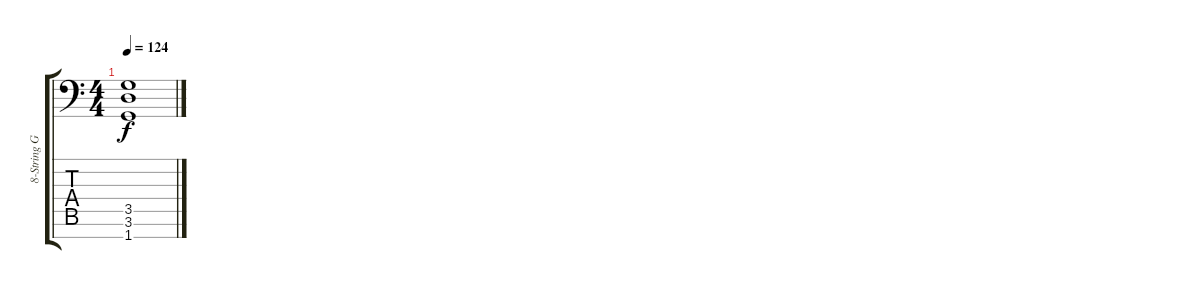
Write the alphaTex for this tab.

\track ("8-String Guitar (Low 7) 1" "8-String G") {instrument distortionguitar}
\staff {score tabs}
\tuning (B3 G3 D3 A2 E2 B1 Gb1) {hide}
\ts (4 4)
\tempo 124
\clef f4
\ks c
(3.5{t} 3.6{t} 1.7{t}).1{dy f}
